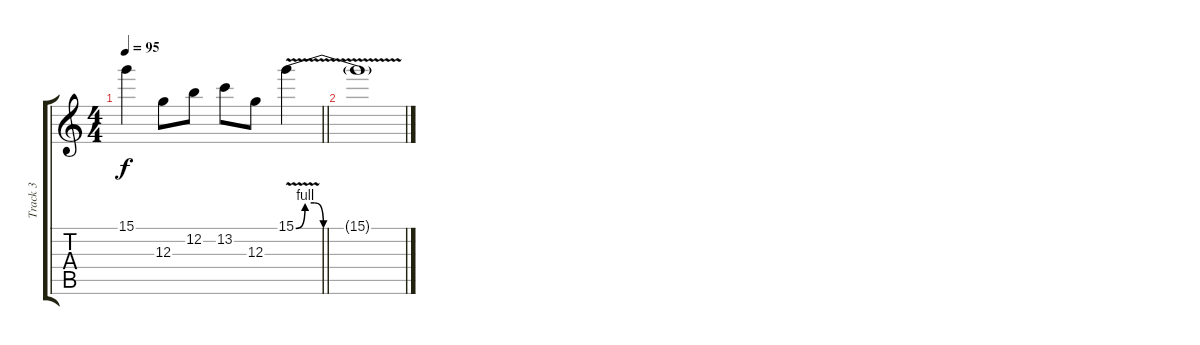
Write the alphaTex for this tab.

\track ("Track 3" "Track 3") {instrument distortionguitar}
\staff {score tabs}
\tuning (E4 B3 G3 D3 A2 E2) {hide}
\ts (4 4)
\tempo 95
\clef g2
\barLineRight lightlight
\ks c
15.1{t}.4{dy f} 12.3.8 12.2.8 13.2.8 12.3.8 15.1{be (custom 0 0 5 4 10 4 15 0 20 0 30 0 40 0 60 0) v}.4 |
15.1{t}.1
